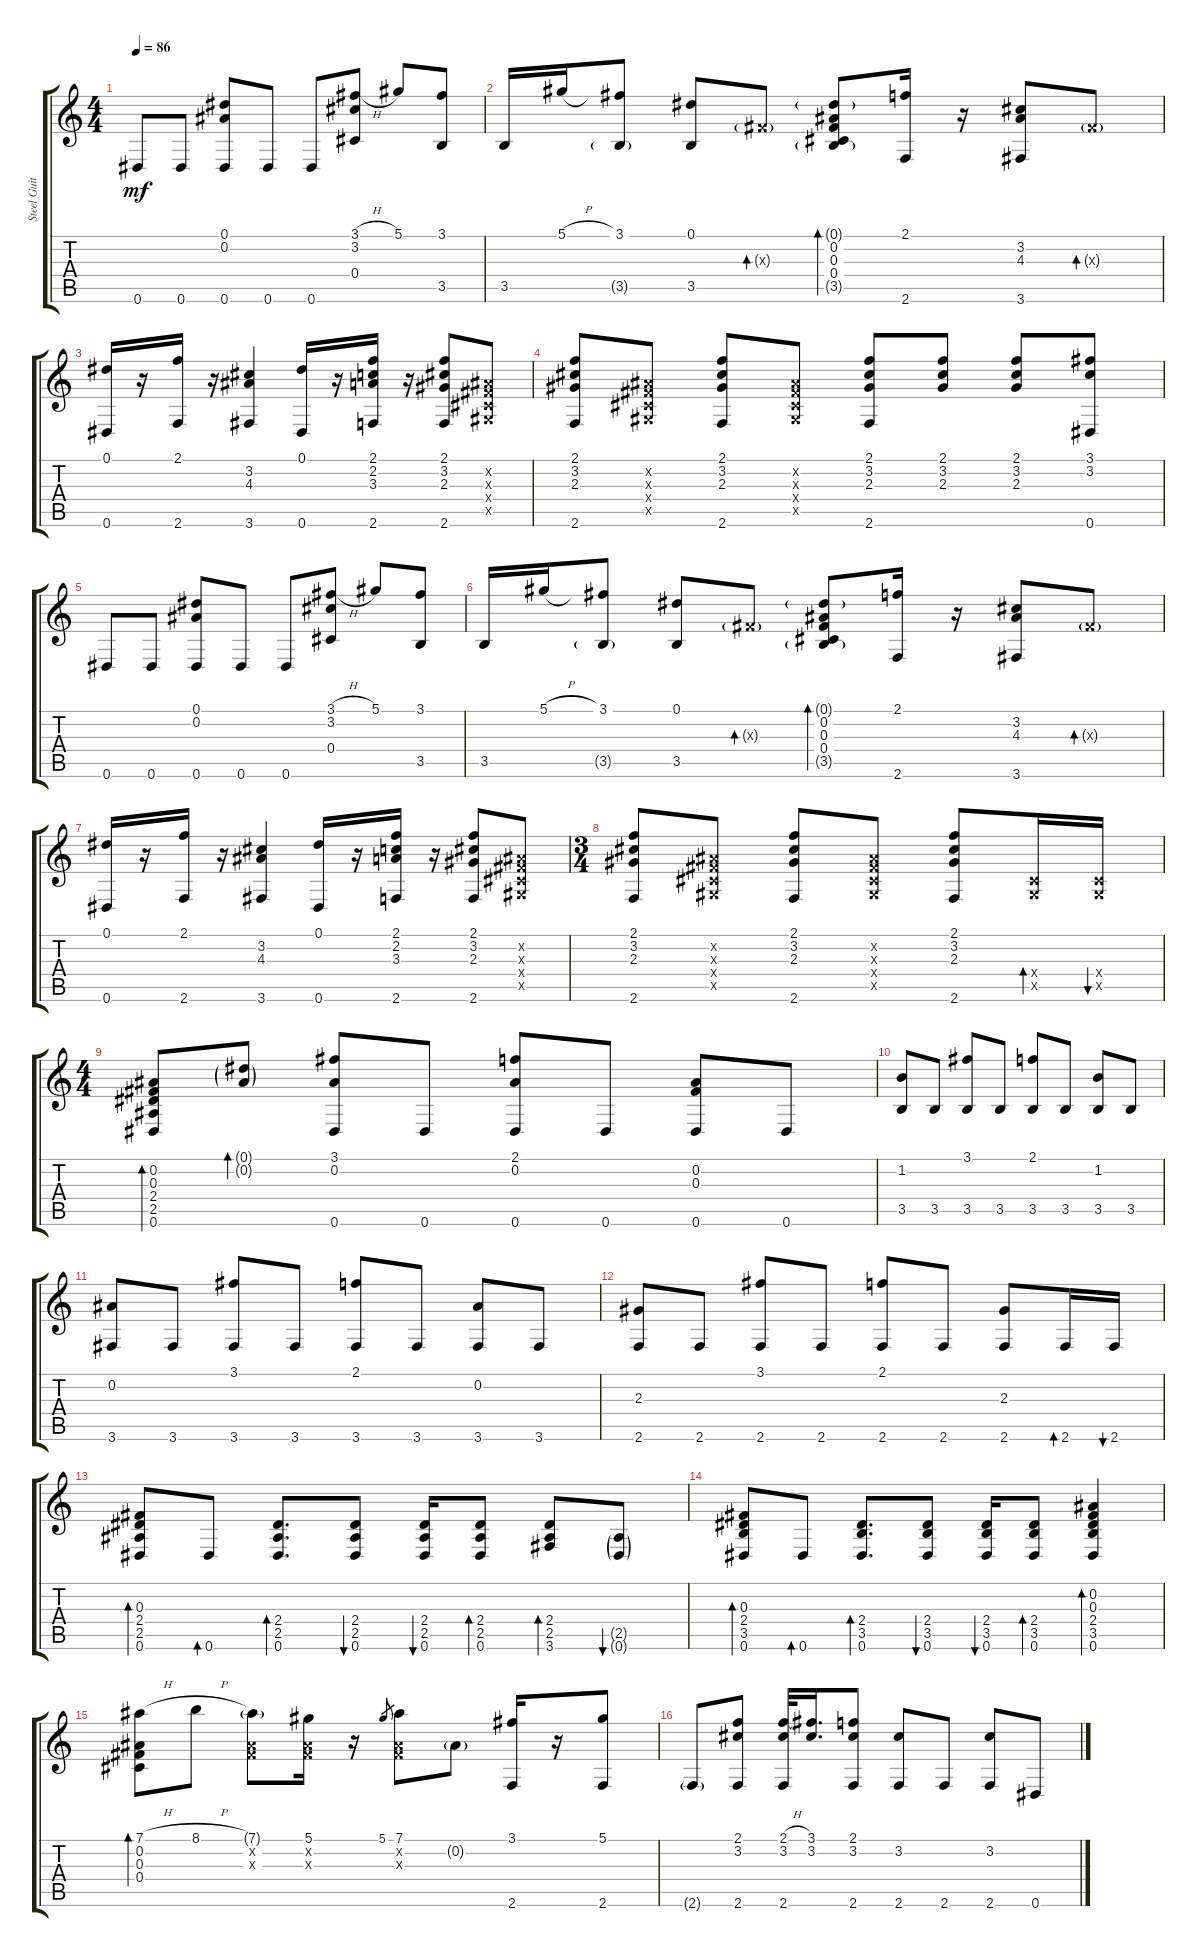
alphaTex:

\track ("Steel Guitar" "Steel Guit") {instrument acousticguitarsteel}
\staff {score tabs}
\tuning (Eb4 Bb3 Gb3 Db3 Ab2 Eb2) {hide}
\ts (4 4)
\tempo 86
\clef g2
\ks c
0.6.8{dy mf} 0.6.8 (0.1 0.2 0.6).8 0.6.8 0.6.8 (3.1{h} 3.2 0.4).8 5.1.8 (3.1 3.5).8 |
3.5.16 5.1{h}.16 (3.1 3.5{g}).8 (0.1 3.5).8 0.3{g x}.8{bd 30} (0.1{g} 0.2 0.3 0.4 3.5{g}).8{bd 60} (2.1 2.6).16 r.16 (3.2 4.3 3.6).8 0.3{g x}.8{bd 30} |
(0.1 0.6).16 r.16 (2.1 2.6).16 r.16 (3.2 4.3 3.6).4 (0.1 0.6).16 r.16 (2.1 2.2 3.3 2.6).16 r.16 (2.1 3.2 2.3 2.6).8 (0.2{x} 0.3{x} 0.4{x} 0.5{x}).8 |
(2.1 3.2 2.3 2.6).8 (0.2{x} 0.3{x} 0.4{x} 0.5{x}).8 (2.1 3.2 2.3 2.6).8 (0.2{x} 0.3{x} 0.4{x} 0.5{x}).8 (2.1 3.2 2.3 2.6).8 (2.1 3.2 2.3).8 (2.1 3.2 2.3).8 (3.1 3.2 0.6).8 |
0.6.8 0.6.8 (0.1 0.2 0.6).8 0.6.8 0.6.8 (3.1{h} 3.2 0.4).8 5.1.8 (3.1 3.5).8 |
3.5.16 5.1{h}.16 (3.1 3.5{g}).8 (0.1 3.5).8 0.3{g x}.8{bd 30} (0.1{g} 0.2 0.3 0.4 3.5{g}).8{bd 60} (2.1 2.6).16 r.16 (3.2 4.3 3.6).8 0.3{g x}.8{bd 30} |
(0.1 0.6).16 r.16 (2.1 2.6).16 r.16 (3.2 4.3 3.6).4 (0.1 0.6).16 r.16 (2.1 2.2 3.3 2.6).16 r.16 (2.1 3.2 2.3 2.6).8 (0.2{x} 0.3{x} 0.4{x} 0.5{x}).8 |
\ts (3 4)
(2.1 3.2 2.3 2.6).8 (0.2{x} 0.3{x} 0.4{x} 0.5{x}).8 (2.1 3.2 2.3 2.6).8 (0.2{x} 0.3{x} 0.4{x} 0.5{x}).8 (2.1 3.2 2.3 2.6).8 (0.4{x} 0.5{x}).16{bd 30} (0.4{x} 0.5{x}).16{bu 30} |
\ts (4 4)
(0.2 0.3 2.4 2.5 0.6).8{bd 30} (0.1{g} 0.2{g}).8{bd 30} (3.1 0.2 0.6).8 0.6.8 (2.1 0.2 0.6).8 0.6.8 (0.2 0.3 0.6).8 0.6.8 |
(1.2 3.5).8 3.5.8 (3.1 3.5).8 3.5.8 (2.1 3.5).8 3.5.8 (1.2 3.5).8 3.5.8 |
(0.2 3.6).8 3.6.8 (3.1 3.6).8 3.6.8 (2.1 3.6).8 3.6.8 (0.2 3.6).8 3.6.8 |
(2.3 2.6).8 2.6.8 (3.1 2.6).8 2.6.8 (2.1 2.6).8 2.6.8 (2.3 2.6).8 2.6.16{bd 30} 2.6.16{bu 30} |
(0.3 2.4 2.5 0.6).8{bd 30} 0.6.8{bd 30} (2.4 2.5 0.6).8{d bd 30} (2.4 2.5 0.6).8{bu 30} (2.4 2.5 0.6).16{bu 30} (2.4 2.5 0.6).8{bd 30} (2.4 2.5 3.6).8{bd 30} (2.5{g} 0.6{g}).8{bu 30} |
(0.3 2.4 3.5 0.6).8{bd 30} 0.6.8{bd 30} (2.4 3.5 0.6).8{d bd 30} (2.4 3.5 0.6).8{bu 30} (2.4 3.5 0.6).16{bu 30} (2.4 3.5 0.6).8{bd 30} (0.2 0.3 2.4 3.5 0.6).4{bd 120} |
(7.1{h} 0.2 0.3 0.4).8{bd 60} 8.1{h}.8 (7.1{g} 0.2{x} 0.3{x}).8 (5.1 0.2{x} 0.3{x}).16 r.16 5.1.8{gr} (7.1 0.2{x} 0.3{x}).8 0.2{g}.8 (3.1 2.6).16 r.16 (5.1 2.6).8 |
2.6{g}.8 (2.1 3.2 2.6).8 (2.1{h} 3.2 2.6).32 (3.1 3.2).16{d} (2.1 3.2 2.6).8 (3.2 2.6).8 2.6.8 (3.2 2.6).8 0.6.8
